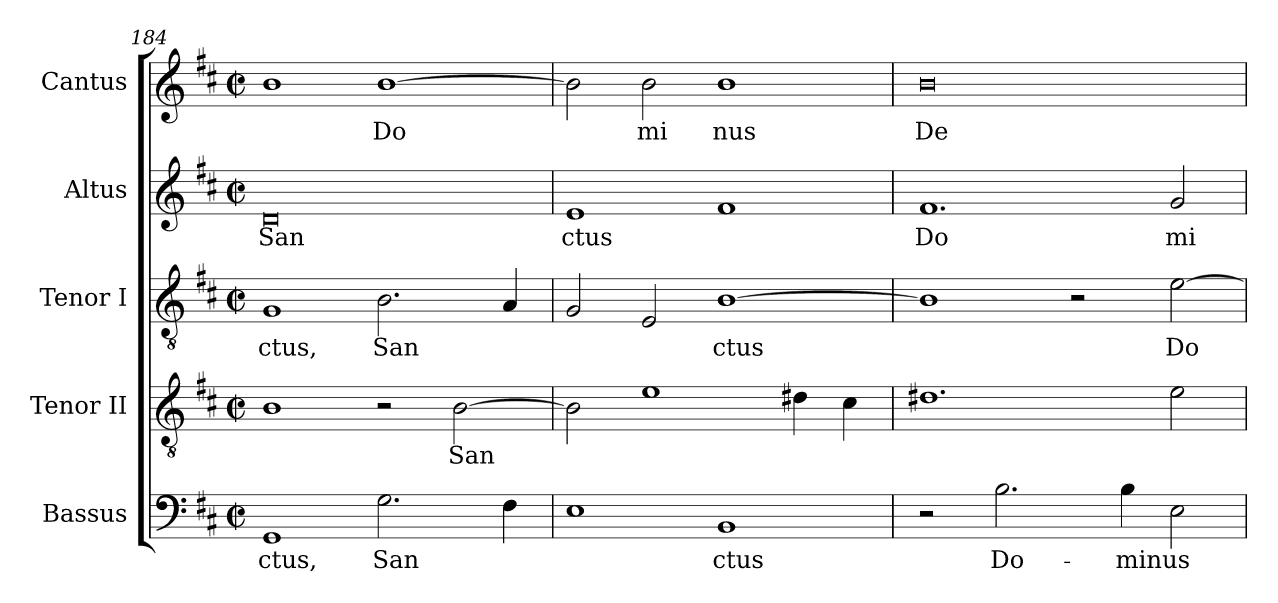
**kern	**text	**kern	**text	**kern	**text	**kern	**text	**kern	**text
*part5	*part5	*part4	*part4	*part3	*part3	*part2	*part2	*part1	*part1
*staff5	*staff5	*staff4	*staff4	*staff3	*staff3	*staff2	*staff2	*staff1	*staff1
*I"Bassus	*	*I"Tenor II	*	*I"Tenor I	*	*I"Altus	*	*I"Cantus	*
*I'B	*	*I'T II	*	*I'T I	*	*I'A	*	*I'C	*
*clefF4	*	*clefGv2	*	*clefGv2	*	*clefG2	*	*clefG2	*
*k[f#c#]	*	*k[f#c#]	*	*k[f#c#]	*	*k[f#c#]	*	*k[f#c#]	*
*D:	*	*D:	*	*D:	*	*D:	*	*D:	*
*M2/2	*	*M2/2	*	*M2/2	*	*M2/2	*	*M2/2	*
*met(c|)	*	*met(c|)	*	*met(c|)	*	*met(c|)	*	*met(c|)	*
=184	=184	=184	=184	=184	=184	=184	=184	=184	=184
!	!LO:LY:b:cj	!	!LO:LY:b:cj	!	!LO:LY:b:cj	!	!LO:LY:b:cj	!	!LO:LY:b:cj
1GG	ctus,	1B	.	1G	-ctus,	0d	San	1b	.
!	!LO:LY:b:cj	!	!	!	!LO:LY:b:cj	!	!	!	!LO:LY:b:cj
2.G\	San-	2r	.	2.B\	San-	.	.	[>1b	Do
!	!	!	!LO:LY:b:cj	!	!	!	!	!	!
.	.	[>2B\	San	.	.	.	.	.	.
!	!LO:LY:b:cj	!	!	!	!LO:LY:b:cj	!	!	!	!
4F#\	--	.	.	4A/	--	.	.	.	.
=185	=185	=185	=185	=185	=185	=185	=185	=185	=185
!	!LO:LY:b:cj	!	!LO:LY:b:cj	!	!LO:LY:b:cj	!	!LO:LY:b:cj	!	!LO:LY:b:cj
1E	--	2B\]	.	2G/	--	1e	ctus	2b\]	.
!	!	!	!LO:LY:b:cj	!	!LO:LY:b:cj	!	!	!	!LO:LY:b:cj
.	.	1e	.	2E/	--	.	.	2b\	mi
!	!LO:LY:b:cj	!	!	!	!LO:LY:b:cj	!	!LO:LY:b:cj	!	!LO:LY:b:cj
1BB	-ctus	.	.	[>1B	-ctus	1f#	.	1b	nus
!	!	!	!LO:LY:b:cj	!	!	!	!	!	!
.	.	4d#X\	.	.	.	.	.	.	.
!	!	!	!LO:LY:b:cj	!	!	!	!	!	!
.	.	4c#\	.	.	.	.	.	.	.
=186	=186	=186	=186	=186	=186	=186	=186	=186	=186
!	!	!	!LO:LY:b:cj	!	!LO:LY:b:cj	!	!LO:LY:b:cj	!	!LO:LY:b:cj
2r	.	1.d#X	.	1B]	.	1.f#	Do	0b	De
!	!LO:LY:b:cj	!	!	!	!	!	!	!	!
2.B\	Do-	.	.	.	.	.	.	.	.
.	.	.	.	2r	.	.	.	.	.
!	!LO:LY:b:cj	!	!	!	!	!	!	!	!
4B\	-minus	.	.	.	.	.	.	.	.
!	!LO:LY:b:cj	!	!LO:LY:b:cj	!	!LO:LY:b:cj	!	!LO:LY:b:cj	!	!
2E\	.	2e\	.	[>2e\	Do-	2g/	mi	.	.
=	=	=	=	=	=	=	=	=	=
*-	*-	*-	*-	*-	*-	*-	*-	*-	*-
